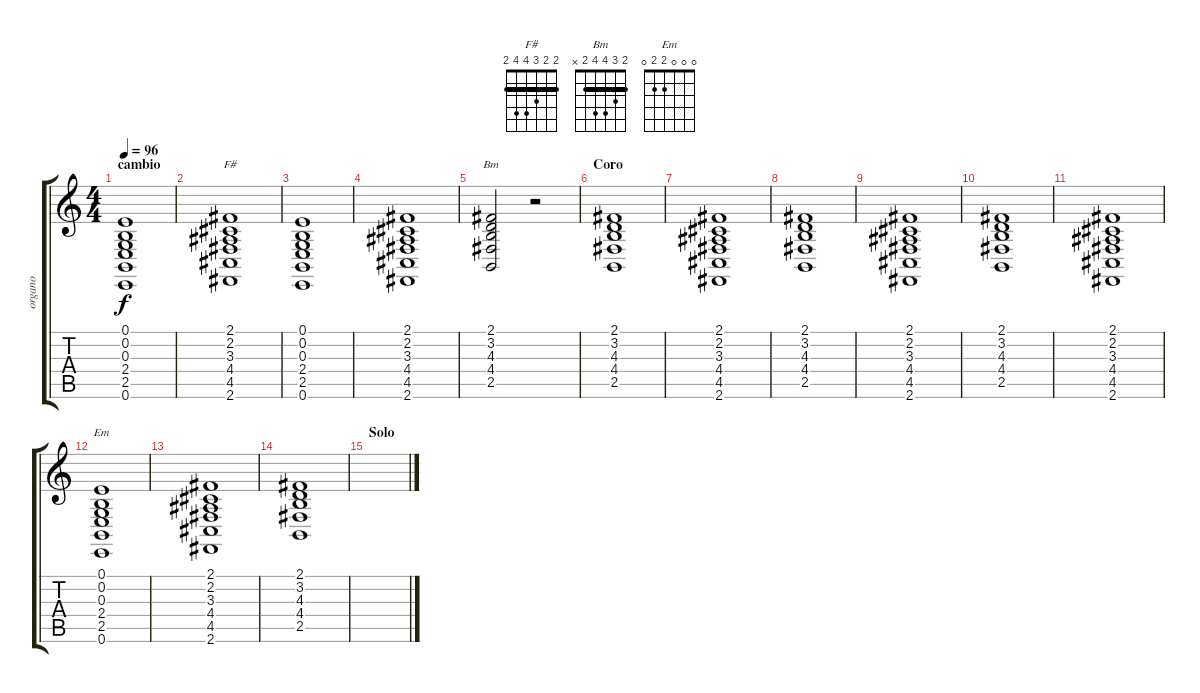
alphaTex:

\track ("organo" "organo") {instrument tangoaccordion}
\staff {score tabs}
\tuning (E4 B3 G3 D3 A2 E2) {hide}
\chord ("F#" 2 2 3 4 4 2) {barre 2}
\chord ("Bm" 2 3 4 4 2 x) {barre 2}
\chord ("Em" 0 0 0 2 2 0)
\ts (4 4)
\section ("" "cambio")
\tempo 96
\clef g2
\ks c
(0.1 0.2 0.3 2.4 2.5 0.6).1{dy f} |
(2.1 2.2 3.3 4.4 4.5 2.6).1{ch "F#"} |
(0.1 0.2 0.3 2.4 2.5 0.6).1 |
(2.1 2.2 3.3 4.4 4.5 2.6).1 |
(2.1 3.2 4.3 4.4 2.5).2{ch "Bm"} r.2 |
\section ("" "Coro")
(2.1 3.2 4.3 4.4 2.5).1 |
(2.1 2.2 3.3 4.4 4.5 2.6).1 |
(2.1 3.2 4.3 4.4 2.5).1 |
(2.1 2.2 3.3 4.4 4.5 2.6).1 |
(2.1 3.2 4.3 4.4 2.5).1 |
(2.1 2.2 3.3 4.4 4.5 2.6).1 |
(0.1 0.2 0.3 2.4 2.5 0.6).1{ch "Em"} |
(2.1 2.2 3.3 4.4 4.5 2.6).1 |
(2.1 3.2 4.3 4.4 2.5).1 |
\section ("" "Solo")
